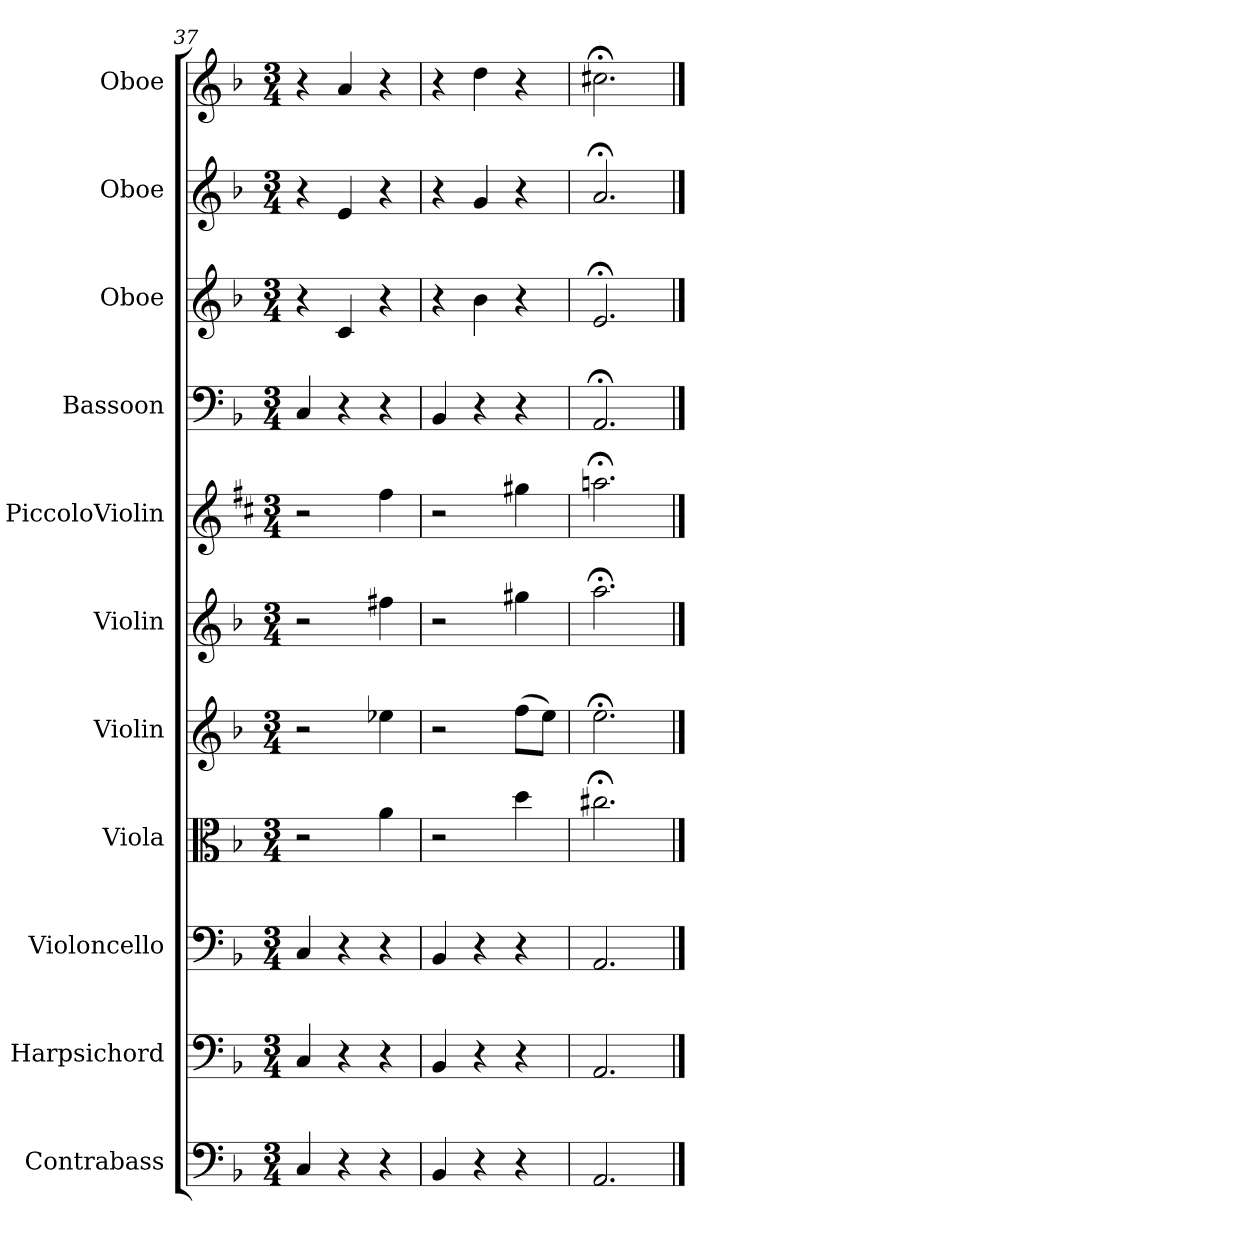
**kern	**kern	**kern	**kern	**kern	**kern	**kern	**kern	**kern	**kern	**kern
*part11	*part10	*part9	*part8	*part7	*part6	*part5	*part4	*part3	*part2	*part1
*staff11	*staff10	*staff9	*staff8	*staff7	*staff6	*staff5	*staff4	*staff3	*staff2	*staff1
*I"Contrabass	*I"Harpsichord	*I"Violoncello	*I"Viola	*I"Violin	*I"Violin	*I"PiccoloViolin	*I"Bassoon	*I"Oboe	*I"Oboe	*I"Oboe
*I'Cb	*I'Hpschd	*I'Vc	*I'Vla	*I'Vln	*I'Vln	*	*I'Bsn	*I'Ob	*I'Ob	*I'Ob
*clefF4	*clefF4	*clefF4	*clefC3	*clefG2	*clefG2	*clefG2	*clefF4	*clefG2	*clefG2	*clefG2
*k[b-]	*k[b-]	*k[b-]	*k[b-]	*k[b-]	*k[b-]	*k[f#c#]	*k[b-]	*k[b-]	*k[b-]	*k[b-]
*M3/4	*M3/4	*M3/4	*M3/4	*M3/4	*M3/4	*M3/4	*M3/4	*M3/4	*M3/4	*M3/4
=37	=37	=37	=37	=37	=37	=37	=37	=37	=37	=37
4C/	4C/	4C/	2r	2r	2r	2r	4C/	4r	4r	4r
4r	4r	4r	.	.	.	.	4r	4c/	4e/	4a/
4r	4r	4r	4a\	4ee-X\	4ff#X\	4ff#\	4r	4r	4r	4r
=38	=38	=38	=38	=38	=38	=38	=38	=38	=38	=38
4BB-/	4BB-/	4BB-/	2r	2r	2r	2r	4BB-/	4r	4r	4r
4r	4r	4r	.	.	.	.	4r	4b-\	4g/	4dd\
4r	4r	4r	4dd\	(8ff\L	4gg#X\	4gg#X\	4r	4r	4r	4r
.	.	.	.	8ee\J)	.	.	.	.	.	.
=39	=39	=39	=39	=39	=39	=39	=39	=39	=39	=39
2.AA/	2.AA/	2.AA/	2.cc#X;<\	2.ee;<\	2.aa;<\	2.aan;<\	2.AA;</	2.e;</	2.a;</	2.cc#X;<\
==	==	==	==	==	==	==	==	==	==	==
*-	*-	*-	*-	*-	*-	*-	*-	*-	*-	*-
